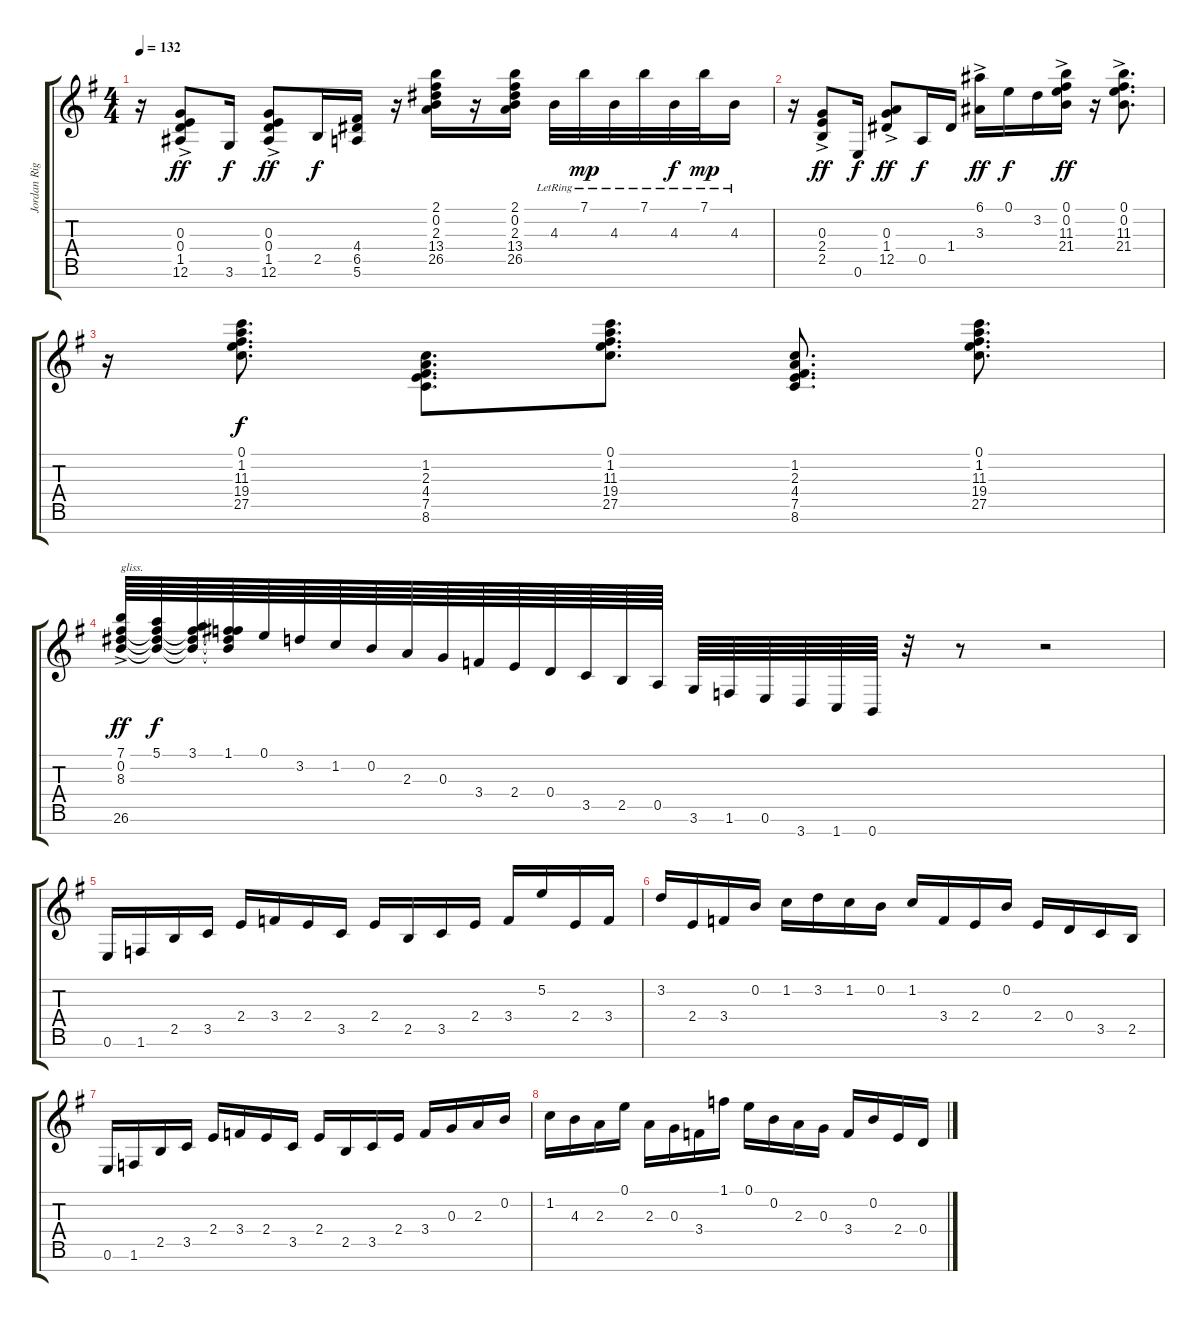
\track ("Jordan Right Hand" "Jordan Rig") {instrument fx1rain}
\staff {score tabs}
\tuning (E5 B4 G4 D4 A3 E3 B2) {hide}
\ts (4 4)
\tempo 132
\clef g2
\ks g
r.16{dy f} (0.3{ac} 0.4{ac} 1.5{ac} 12.6{ac}).8{dy ff} 3.6.16{dy f} (0.3{ac} 0.4{ac} 1.5{ac} 12.6{ac}).8{dy ff} 2.5.16{dy f} (4.4 6.5 5.6).16 r.16 (2.1 0.2 2.3 13.4 26.5).16 r.16 (2.1 0.2 2.3 13.4 26.5).16 4.3{lr}.32 7.1{lr}.32{dy mp} 4.3{lr}.32 7.1{lr}.32 4.3{lr}.32{dy f} 7.1{lr}.32{dy mp} 4.3{lr}.16 |
r.16 (0.3{ac} 2.4{ac} 2.5{ac}).8{dy ff} 0.6.16{dy f} (0.3{ac} 1.4{ac} 12.5).8{dy ff} 0.5.16{dy f} 1.4.16 (6.1{ac} 3.3{ac}).16{dy ff} 0.1.16{dy f} 3.2.16 (0.1{ac} 0.2{ac} 11.3{ac} 21.4{ac}).16{dy ff} r.16 (0.1{ac} 0.2{ac} 11.3{ac} 21.4{ac}).8{d} |
r.16 (0.1 1.2 11.3 19.4 27.5).8{d dy f} (1.2 2.3 4.4 7.5 8.6).8{d} (0.1 1.2 11.3 19.4 27.5).8{d} (1.2 2.3 4.4 7.5 8.6).8{d} (0.1 1.2 11.3 19.4 27.5).8{d} |
(7.1 0.2{ac} 8.3{ac} 26.6).64{txt "gliss." dy ff} (5.1 0.2{t} 8.3{t} 26.6{t}).64{dy f} (3.1 0.2{t} 8.3{t} 26.6{t}).64 (1.1 0.2{t} 8.3{t} 26.6{t}).64 0.1.64 3.2.64 1.2.64 0.2.64 2.3.64 0.3.64 3.4.64 2.4.64 0.4.64 3.5.64 2.5.64 0.5.64 3.6.64 1.6.64 0.6.64 3.7.64 1.7.64 0.7.64 r.32 r.8 r.2 |
0.6.16{volume 12 instrument lead1square} 1.6.16 2.5.16 3.5.16 2.4.16 3.4.16 2.4.16 3.5.16 2.4.16 2.5.16 3.5.16 2.4.16 3.4.16 5.2.16 2.4.16 3.4.16 |
3.2.16 2.4.16 3.4.16 0.2.16 1.2.16 3.2.16 1.2.16 0.2.16 1.2.16 3.4.16 2.4.16 0.2.16 2.4.16 0.4.16 3.5.16 2.5.16 |
0.6.16 1.6.16 2.5.16 3.5.16 2.4.16 3.4.16 2.4.16 3.5.16 2.4.16 2.5.16 3.5.16 2.4.16 3.4.16 0.3.16 2.3.16 0.2.16 |
1.2.16 4.3.16 2.3.16 0.1.16 2.3.16 0.3.16 3.4.16 1.1.16 0.1.16 0.2.16 2.3.16 0.3.16 3.4.16 0.2.16 2.4.16 0.4.16
